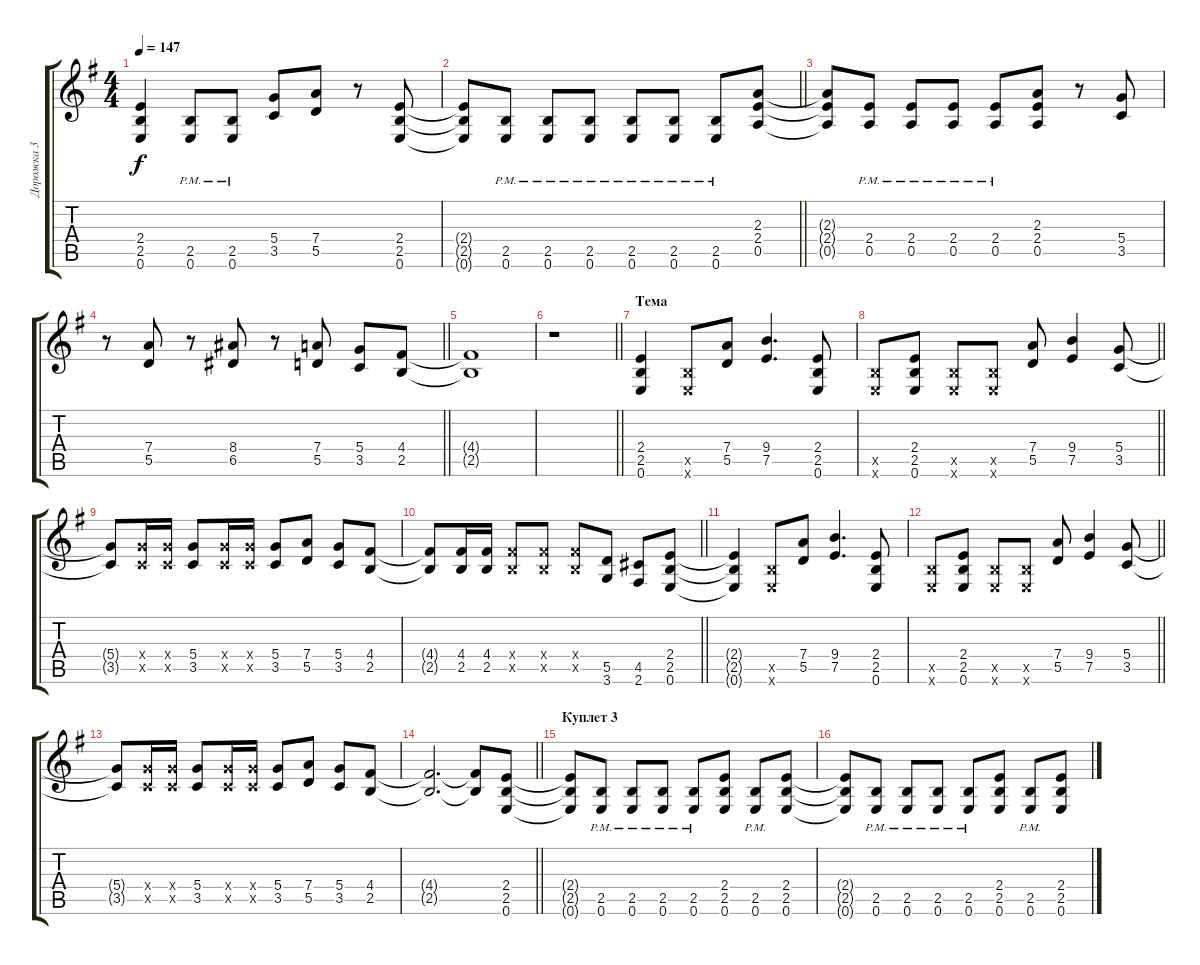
\track ("Дорожка 3" "Дорожка 3") {instrument overdrivenguitar}
\staff {score tabs}
\tuning (E4 B3 G3 D3 A2 E2) {hide}
\ts (4 4)
\tempo 147
\clef g2
\ks eminor
(2.4 2.5 0.6).4{dy f} (2.5{pm} 0.6{pm}).8 (2.5{pm} 0.6{pm}).8 (5.4 3.5).8 (7.4 5.5).8 r.8 (2.4 2.5 0.6).8 |
\barLineRight lightlight
(2.4{t} 2.5{t} 0.6{t}).8 (2.5{pm} 0.6{pm}).8 (2.5{pm} 0.6{pm}).8 (2.5{pm} 0.6{pm}).8 (2.5{pm} 0.6{pm}).8 (2.5{pm} 0.6{pm}).8 (2.5{pm} 0.6{pm}).8 (2.3 2.4 0.5).8 |
(2.3{t} 2.4{t} 0.5{t}).8 (2.4{pm} 0.5{pm}).8 (2.4{pm} 0.5{pm}).8 (2.4{pm} 0.5{pm}).8 (2.4{pm} 0.5{pm}).8 (2.3 2.4 0.5).8 r.8 (5.4 3.5).8 |
\barLineRight lightlight
r.8 (7.4 5.5).8 r.8 (8.4 6.5).8 r.8 (7.4 5.5).8 (5.4 3.5).8 (4.4 2.5).8 |
(4.4{t} 2.5{t}).1 |
\barLineRight lightlight
r.1 |
\section ("" "Тема")
(2.4 2.5 0.6).4 (2.5{x} 0.6{x}).8 (7.4 5.5).8 (9.4 7.5).4{d} (2.4 2.5 0.6).8 |
\barLineRight lightlight
(2.5{x} 0.6{x}).8 (2.4 2.5 0.6).8 (2.5{x} 0.6{x}).8 (2.5{x} 0.6{x}).8 (7.4 5.5).8 (9.4 7.5).4 (5.4 3.5).8 |
(5.4{t} 3.5{t}).8 (5.4{x} 3.5{x}).16 (5.4{x} 3.5{x}).16 (5.4 3.5).8 (5.4{x} 3.5{x}).16 (5.4{x} 3.5{x}).16 (5.4 3.5).8 (7.4 5.5).8 (5.4 3.5).8 (4.4 2.5).8 |
\barLineRight lightlight
(4.4{t} 2.5{t}).8 (4.4 2.5).16 (4.4 2.5).16 (4.4{x} 2.5{x}).8 (4.4{x} 2.5{x}).8 (4.4{x} 2.5{x}).8 (5.5 3.6).8 (4.5 2.6).8 (2.4 2.5 0.6).8 |
(2.4{t} 2.5{t} 0.6{t}).4 (2.5{x} 0.6{x}).8 (7.4 5.5).8 (9.4 7.5).4{d} (2.4 2.5 0.6).8 |
\barLineRight lightlight
(2.5{x} 0.6{x}).8 (2.4 2.5 0.6).8 (2.5{x} 0.6{x}).8 (2.5{x} 0.6{x}).8 (7.4 5.5).8 (9.4 7.5).4 (5.4 3.5).8 |
(5.4{t} 3.5{t}).8 (5.4{x} 3.5{x}).16 (5.4{x} 3.5{x}).16 (5.4 3.5).8 (5.4{x} 3.5{x}).16 (5.4{x} 3.5{x}).16 (5.4 3.5).8 (7.4 5.5).8 (5.4 3.5).8 (4.4 2.5).8 |
\barLineRight lightlight
(4.4{t} 2.5{t}).2{d} (4.4{t} 2.5{t}).8 (2.4 2.5 0.6).8 |
\section ("" "Куплет 3")
(2.4{t} 2.5{t} 0.6{t}).8 (2.5{pm} 0.6{pm}).8 (2.5{pm} 0.6{pm}).8 (2.5{pm} 0.6{pm}).8 (2.5{pm} 0.6{pm}).8 (2.4 2.5 0.6).8 (2.5{pm} 0.6{pm}).8 (2.4 2.5 0.6).8 |
(2.4{t} 2.5{t} 0.6{t}).8 (2.5{pm} 0.6{pm}).8 (2.5{pm} 0.6{pm}).8 (2.5{pm} 0.6{pm}).8 (2.5{pm} 0.6{pm}).8 (2.4 2.5 0.6).8 (2.5{pm} 0.6{pm}).8 (2.4 2.5 0.6).8
